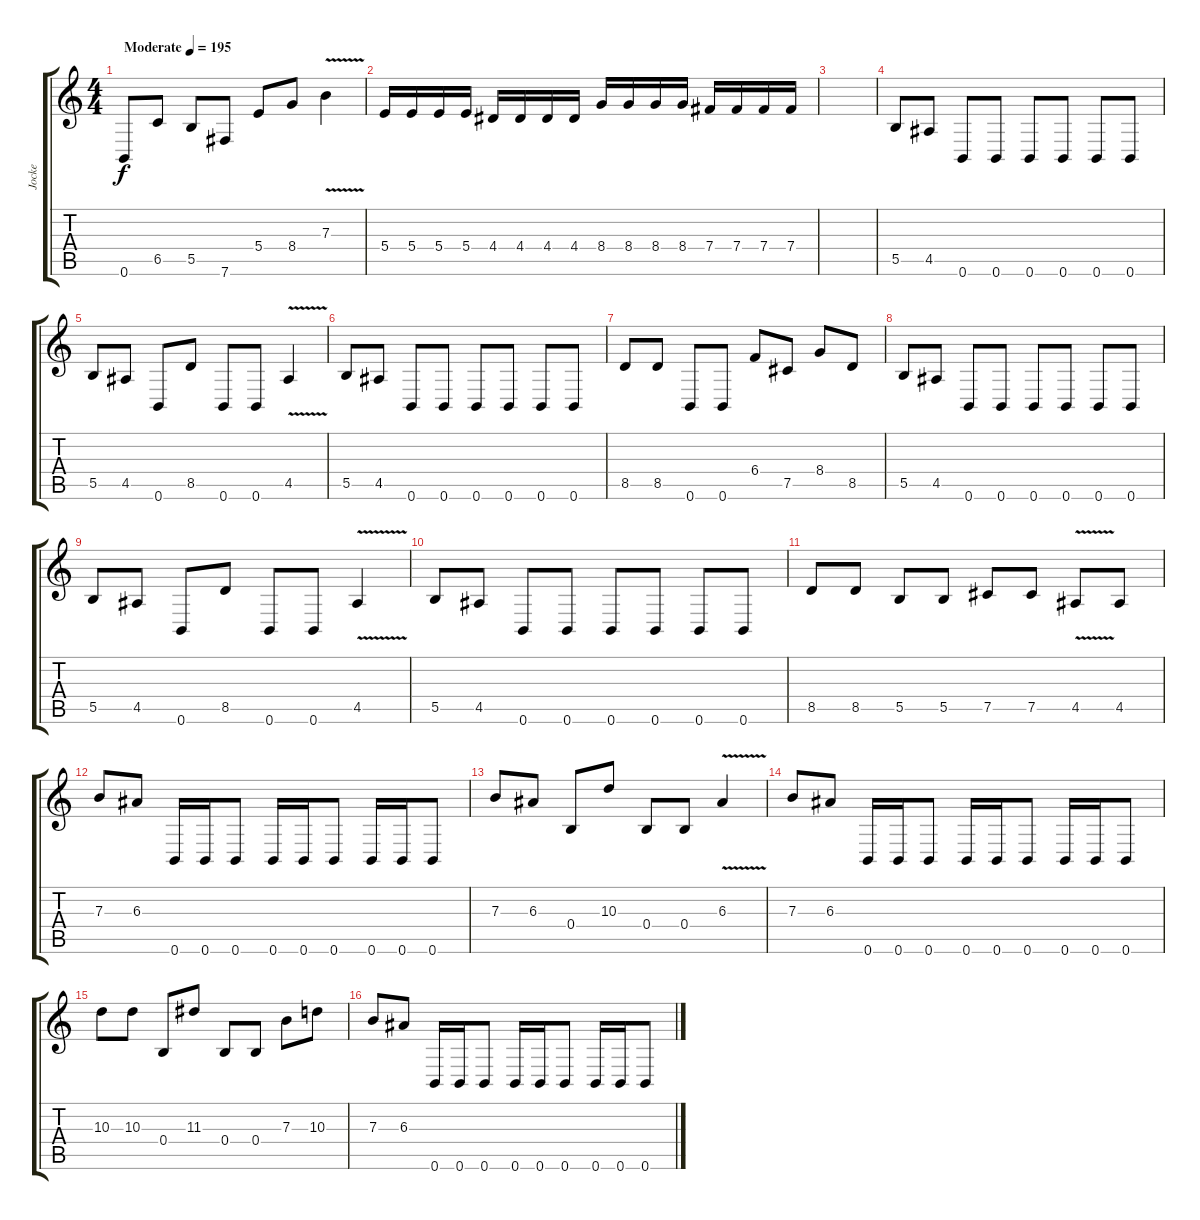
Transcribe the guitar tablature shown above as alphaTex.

\track ("Jocke" "Jocke") {instrument overdrivenguitar}
\staff {score tabs}
\tuning (Db4 Ab3 E3 B2 Gb2 B1) {hide}
\ts (4 4)
\tempo (195 "Moderate")
\clef g2
\ks c
0.6.8{dy f instrument overdrivenguitar} 6.5.8 5.5.8 7.6.8 5.4.8 8.4.8 7.3{v}.4 |
5.4.16 5.4.16 5.4.16 5.4.16 4.4.16 4.4.16 4.4.16 4.4.16 8.4.16 8.4.16 8.4.16 8.4.16 7.4.16 7.4.16 7.4.16 7.4.16 |
|
5.5.8 4.5.8 0.6.8 0.6.8 0.6.8 0.6.8 0.6.8 0.6.8 |
5.5.8 4.5.8 0.6.8 8.5.8 0.6.8 0.6.8 4.5{v}.4 |
5.5.8 4.5.8 0.6.8 0.6.8 0.6.8 0.6.8 0.6.8 0.6.8 |
8.5.8 8.5.8 0.6.8 0.6.8 6.4.8 7.5.8 8.4.8 8.5.8 |
5.5.8 4.5.8 0.6.8 0.6.8 0.6.8 0.6.8 0.6.8 0.6.8 |
5.5.8 4.5.8 0.6.8 8.5.8 0.6.8 0.6.8 4.5{v}.4 |
5.5.8 4.5.8 0.6.8 0.6.8 0.6.8 0.6.8 0.6.8 0.6.8 |
8.5.8 8.5.8 5.5.8 5.5.8 7.5.8 7.5.8 4.5{v}.8 4.5.8 |
7.3.8 6.3.8 0.6.16 0.6.16 0.6.8 0.6.16 0.6.16 0.6.8 0.6.16 0.6.16 0.6.8 |
7.3.8 6.3.8 0.4.8 10.3.8 0.4.8 0.4.8 6.3{v}.4 |
7.3.8 6.3.8 0.6.16 0.6.16 0.6.8 0.6.16 0.6.16 0.6.8 0.6.16 0.6.16 0.6.8 |
10.3.8 10.3.8 0.4.8 11.3.8 0.4.8 0.4.8 7.3.8 10.3.8 |
7.3.8 6.3.8 0.6.16 0.6.16 0.6.8 0.6.16 0.6.16 0.6.8 0.6.16 0.6.16 0.6.8
